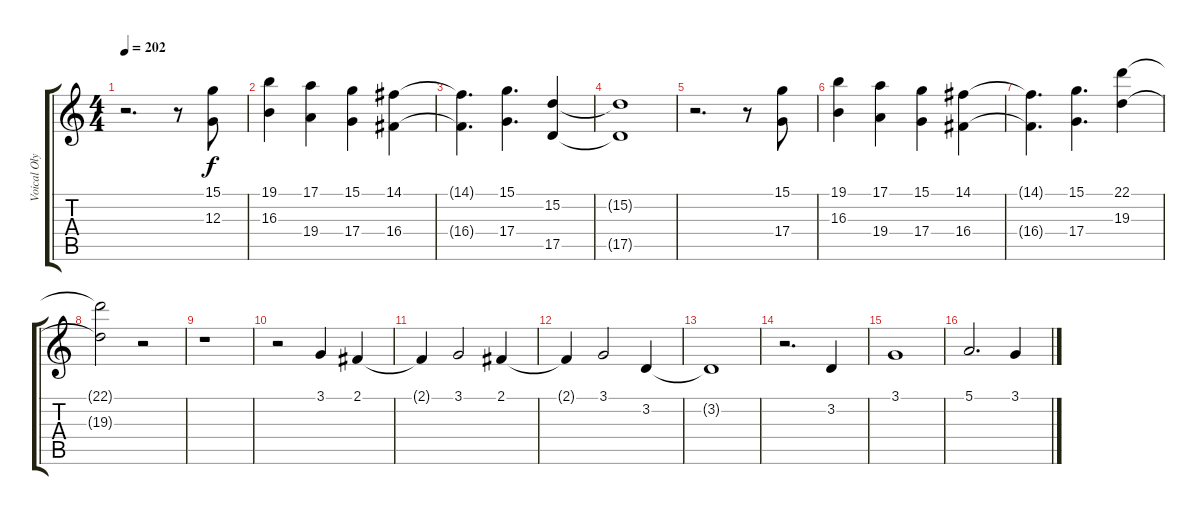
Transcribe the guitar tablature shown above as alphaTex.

\track ("Voical Olya" "Voical Oly") {instrument stringensemble1}
\staff {score tabs}
\tuning (E4 B3 G3 D3 A2 E2) {hide}
\ts (4 4)
\tempo 202
\clef g2
\ks c
r.2{d dy f} r.8 (15.1 12.3).8 |
(19.1 16.3).4 (17.1 19.4).4 (15.1 17.4).4 (14.1 16.4).4 |
(14.1{t} 16.4{t}).4{d} (15.1 17.4).4{d} (15.2 17.5).4 |
(15.2{t} 17.5{t}).1 |
r.2{d} r.8 (15.1 17.4).8 |
(19.1 16.3).4 (17.1 19.4).4 (15.1 17.4).4 (14.1 16.4).4 |
(14.1{t} 16.4{t}).4{d} (15.1 17.4).4{d} (22.1 19.3).4 |
(22.1{t} 19.3{t}).2 r.2 |
r.1 |
r.2 3.1.4 2.1.4 |
2.1{t}.4 3.1.2 2.1.4 |
2.1{t}.4 3.1.2 3.2.4 |
3.2{t}.1 |
r.2{d} 3.2.4 |
3.1.1 |
5.1.2{d} 3.1.4
